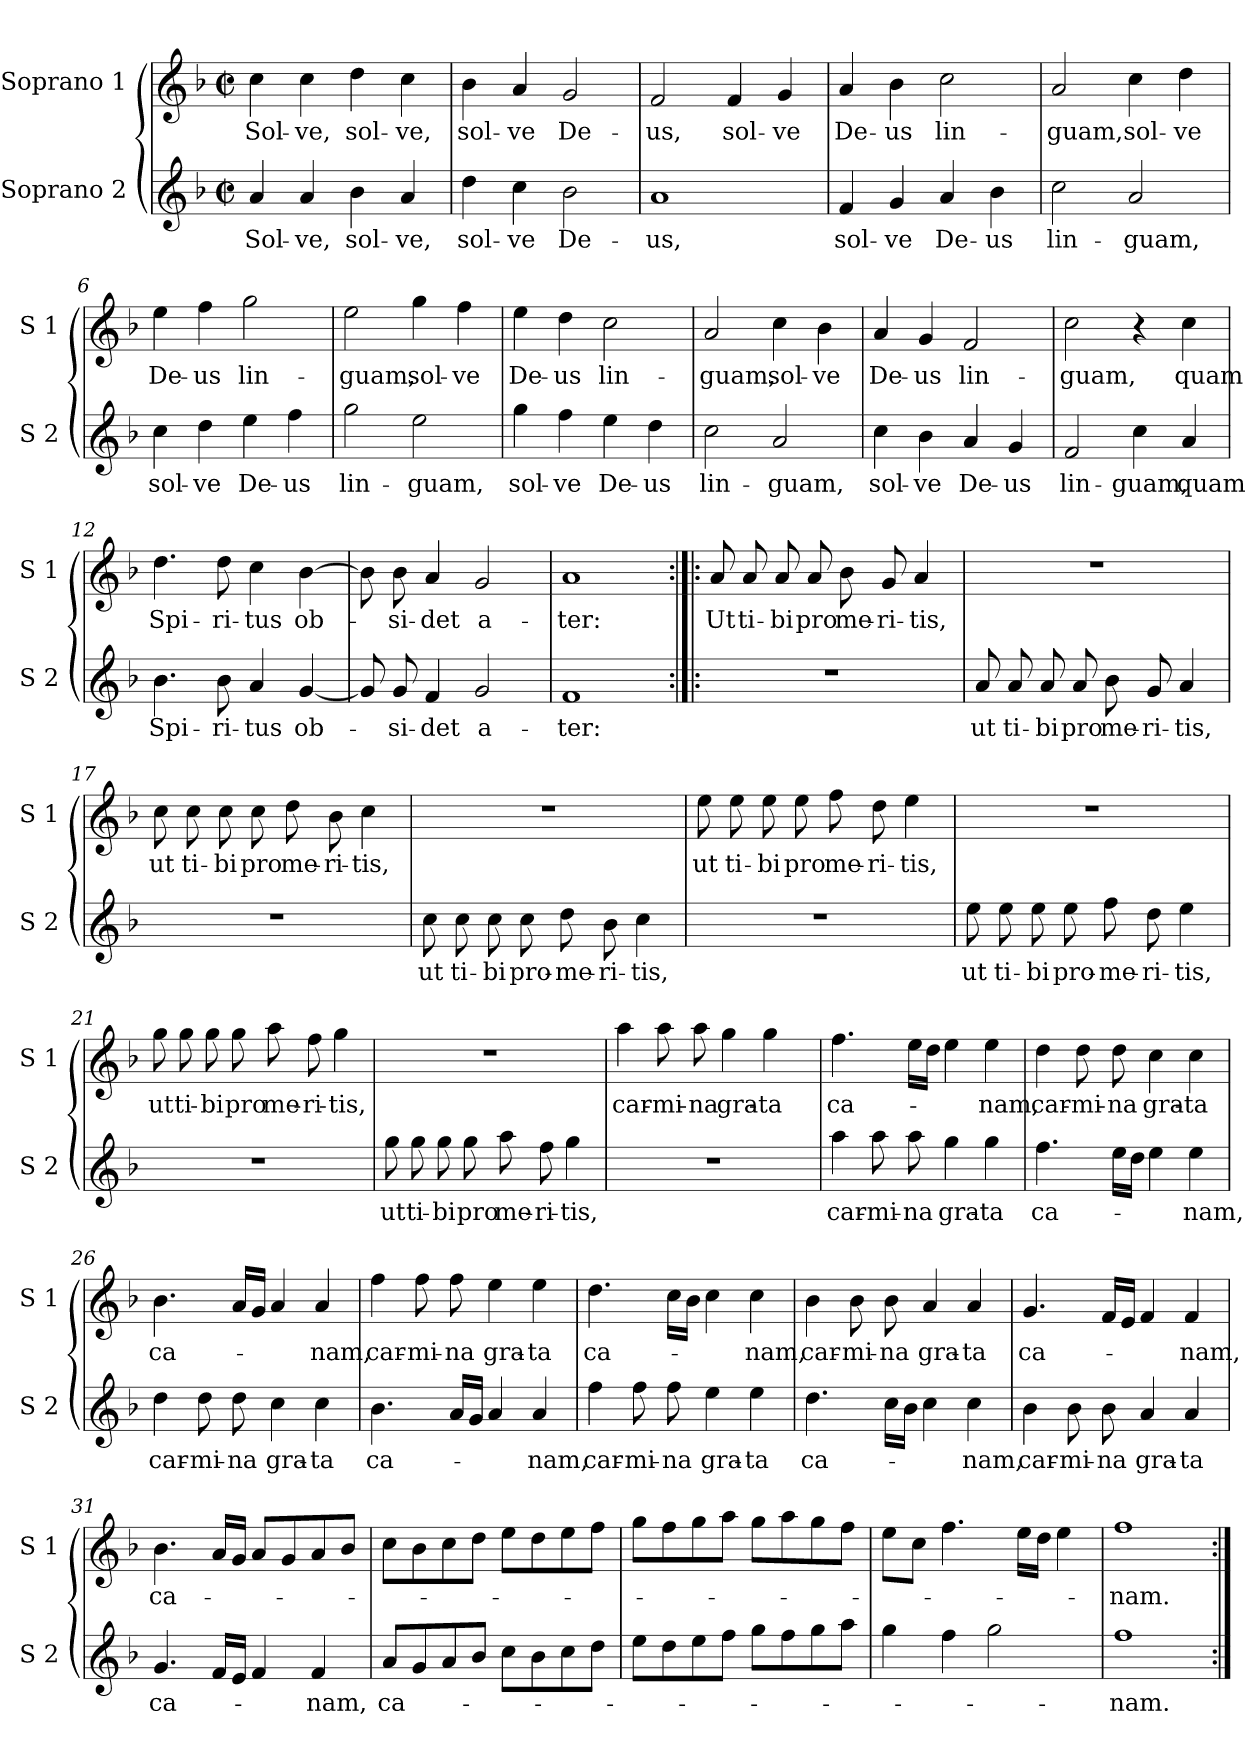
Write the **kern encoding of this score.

**kern	**text	**kern	**text
*part2	*part2	*part1	*part1
*staff2	*staff2	*staff1	*staff1
*I"Soprano 2	*	*I"Soprano 1	*
*I'S 2	*	*I'S 1	*
*clefG2	*	*clefG2	*
*k[b-]	*	*k[b-]	*
*F:	*	*F:	*
*M2/2	*	*M2/2	*
*met(c|)	*	*met(c|)	*
=1	=1	=1	=1
!	!LO:LY:b	!	!LO:LY:b
4a/	Sol-	4cc\	Sol-
!	!LO:LY:b	!	!LO:LY:b
4a/	-ve,	4cc\	-ve,
!	!LO:LY:b	!	!LO:LY:b
4b-\	sol-	4dd\	sol-
!	!LO:LY:b	!	!LO:LY:b
4a/	-ve,	4cc\	-ve,
=2	=2	=2	=2
!	!LO:LY:b	!	!LO:LY:b
4dd\	sol-	4b-\	sol-
!	!LO:LY:b	!	!LO:LY:b
4cc\	-ve	4a/	-ve
!	!LO:LY:b	!	!LO:LY:b
2b-\	De-	2g/	De-
=3	=3	=3	=3
!	!LO:LY:b	!	!LO:LY:b
1a	-us,	2f/	-us,
!	!	!	!LO:LY:b
.	.	4f/	sol-
!	!	!	!LO:LY:b
.	.	4g/	-ve
=4	=4	=4	=4
!	!LO:LY:b	!	!LO:LY:b
4f/	sol-	4a/	De-
!	!LO:LY:b	!	!LO:LY:b
4g/	-ve	4b-\	-us
!	!LO:LY:b	!	!LO:LY:b
4a/	De-	2cc\	lin-
!	!LO:LY:b	!	!
4b-\	-us	.	.
=5	=5	=5	=5
!	!LO:LY:b	!	!LO:LY:b
2cc\	lin-	2a/	-guam,
!	!LO:LY:b	!	!LO:LY:b
2a/	-guam,	4cc\	sol-
!	!	!	!LO:LY:b
.	.	4dd\	-ve
!!LO:LB:g=z
=6	=6	=6	=6
!	!LO:LY:b	!	!LO:LY:b
4cc\	sol-	4ee\	De-
!	!LO:LY:b	!	!LO:LY:b
4dd\	-ve	4ff\	-us
!	!LO:LY:b	!	!LO:LY:b
4ee\	De-	2gg\	lin-
!	!LO:LY:b	!	!
4ff\	-us	.	.
=7	=7	=7	=7
!	!LO:LY:b	!	!LO:LY:b
2gg\	lin-	2ee\	-guam,
!	!LO:LY:b	!	!LO:LY:b
2ee\	-guam,	4gg\	sol-
!	!	!	!LO:LY:b
.	.	4ff\	-ve
=8	=8	=8	=8
!	!LO:LY:b	!	!LO:LY:b
4gg\	sol-	4ee\	De-
!	!LO:LY:b	!	!LO:LY:b
4ff\	-ve	4dd\	-us
!	!LO:LY:b	!	!LO:LY:b
4ee\	De-	2cc\	lin-
!	!LO:LY:b	!	!
4dd\	-us	.	.
=9	=9	=9	=9
!	!LO:LY:b	!	!LO:LY:b
2cc\	lin-	2a/	-guam,
!	!LO:LY:b	!	!LO:LY:b
2a/	-guam,	4cc\	sol-
!	!	!	!LO:LY:b
.	.	4b-\	-ve
=10	=10	=10	=10
!	!LO:LY:b	!	!LO:LY:b
4cc\	sol-	4a/	De-
!	!LO:LY:b	!	!LO:LY:b
4b-\	-ve	4g/	-us
!	!LO:LY:b	!	!LO:LY:b
4a/	De-	2f/	lin-
!	!LO:LY:b	!	!
4g/	-us	.	.
!!LO:LB:g=z
=11	=11	=11	=11
!	!LO:LY:b	!	!LO:LY:b
2f/	lin-	2cc\	-guam,
!	!LO:LY:b	!	!
4cc\	-guam,	4r	.
!	!LO:LY:b	!	!LO:LY:b
4a/	quam	4cc\	quam
=12	=12	=12	=12
!	!LO:LY:b	!	!LO:LY:b
4.b-\	Spi-	4.dd\	Spi-
!	!LO:LY:b	!	!LO:LY:b
8b-\	-ri-	8dd\	-ri-
!	!LO:LY:b	!	!LO:LY:b
4a/	-tus	4cc\	-tus
!	!LO:LY:b	!	!LO:LY:b
[4g/	ob-	[4b-\	ob-
=13	=13	=13	=13
8g/]	.	8b-\]	.
!	!LO:LY:b	!	!LO:LY:b
8g/	-si-	8b-\	-si-
!	!LO:LY:b	!	!LO:LY:b
4f/	-det	4a/	-det
!	!LO:LY:b	!	!LO:LY:b
2g/	a-	2g/	a-
=14	=14	=14	=14
!	!LO:LY:b	!	!LO:LY:b
1f	-ter:	1a	-ter:
=15:|!|:	=15:|!|:	=15:|!|:	=15:|!|:
!	!	!	!LO:LY:b
1r	.	8a/	Ut
!	!	!	!LO:LY:b
.	.	8a/	ti-
!	!	!	!LO:LY:b
.	.	8a/	-bi
!	!	!	!LO:LY:b
.	.	8a/	pro
!	!	!	!LO:LY:b
.	.	8b-\	me-
!	!	!	!LO:LY:b
.	.	8g/	-ri-
!	!	!	!LO:LY:b
.	.	4a/	-tis,
!!LO:LB:g=z
=16	=16	=16	=16
!	!LO:LY:b	!	!
8a/	ut	1r	.
!	!LO:LY:b	!	!
8a/	ti-	.	.
!	!LO:LY:b	!	!
8a/	-bi	.	.
!	!LO:LY:b	!	!
8a/	pro	.	.
!	!LO:LY:b	!	!
8b-\	me-	.	.
!	!LO:LY:b	!	!
8g/	-ri-	.	.
!	!LO:LY:b	!	!
4a/	-tis,	.	.
=17	=17	=17	=17
!	!	!	!LO:LY:b
1r	.	8cc\	ut
!	!	!	!LO:LY:b
.	.	8cc\	ti-
!	!	!	!LO:LY:b
.	.	8cc\	-bi
!	!	!	!LO:LY:b
.	.	8cc\	pro
!	!	!	!LO:LY:b
.	.	8dd\	me-
!	!	!	!LO:LY:b
.	.	8b-\	-ri-
!	!	!	!LO:LY:b
.	.	4cc\	-tis,
=18	=18	=18	=18
!	!LO:LY:b	!	!
8cc\	ut	1r	.
!	!LO:LY:b	!	!
8cc\	ti-	.	.
!	!LO:LY:b	!	!
8cc\	-bi	.	.
!	!LO:LY:b	!	!
8cc\	pro-	.	.
!	!LO:LY:b	!	!
8dd\	-me-	.	.
!	!LO:LY:b	!	!
8b-\	-ri-	.	.
!	!LO:LY:b	!	!
4cc\	-tis,	.	.
=19	=19	=19	=19
!	!	!	!LO:LY:b
1r	.	8ee\	ut
!	!	!	!LO:LY:b
.	.	8ee\	ti-
!	!	!	!LO:LY:b
.	.	8ee\	-bi
!	!	!	!LO:LY:b
.	.	8ee\	pro
!	!	!	!LO:LY:b
.	.	8ff\	me-
!	!	!	!LO:LY:b
.	.	8dd\	-ri-
!	!	!	!LO:LY:b
.	.	4ee\	-tis,
!!LO:LB:g=z
=20	=20	=20	=20
!	!LO:LY:b	!	!
8ee\	ut	1r	.
!	!LO:LY:b	!	!
8ee\	ti-	.	.
!	!LO:LY:b	!	!
8ee\	-bi	.	.
!	!LO:LY:b	!	!
8ee\	pro-	.	.
!	!LO:LY:b	!	!
8ff\	-me-	.	.
!	!LO:LY:b	!	!
8dd\	-ri-	.	.
!	!LO:LY:b	!	!
4ee\	-tis,	.	.
=21	=21	=21	=21
!	!	!	!LO:LY:b
1r	.	8gg\	ut
!	!	!	!LO:LY:b
.	.	8gg\	ti-
!	!	!	!LO:LY:b
.	.	8gg\	-bi
!	!	!	!LO:LY:b
.	.	8gg\	pro
!	!	!	!LO:LY:b
.	.	8aa\	me-
!	!	!	!LO:LY:b
.	.	8ff\	-ri-
!	!	!	!LO:LY:b
.	.	4gg\	-tis,
=22	=22	=22	=22
!	!LO:LY:b	!	!
8gg\	ut	1r	.
!	!LO:LY:b	!	!
8gg\	ti-	.	.
!	!LO:LY:b	!	!
8gg\	-bi	.	.
!	!LO:LY:b	!	!
8gg\	pro	.	.
!	!LO:LY:b	!	!
8aa\	me-	.	.
!	!LO:LY:b	!	!
8ff\	-ri-	.	.
!	!LO:LY:b	!	!
4gg\	-tis,	.	.
=23	=23	=23	=23
!	!	!	!LO:LY:b
1r	.	4aa\	car-
!	!	!	!LO:LY:b
.	.	8aa\	-mi-
!	!	!	!LO:LY:b
.	.	8aa\	-na
!	!	!	!LO:LY:b
.	.	4gg\	gra-
!	!	!	!LO:LY:b
.	.	4gg\	-ta
!!LO:PB:g=z
=24	=24	=24	=24
!	!LO:LY:b	!	!LO:LY:b
4aa\	car-	4.ff\	ca-
!	!LO:LY:b	!	!
8aa\	-mi-	.	.
!	!LO:LY:b	!	!
8aa\	-na	16ee\LL	.
.	.	16dd\JJ	.
!	!LO:LY:b	!	!
4gg\	gra-	4ee\	.
!	!LO:LY:b	!	!LO:LY:b
4gg\	-ta	4ee\	-nam,
=25	=25	=25	=25
!	!LO:LY:b	!	!LO:LY:b
4.ff\	ca-	4dd\	car-
!	!	!	!LO:LY:b
.	.	8dd\	-mi-
!	!	!	!LO:LY:b
16ee\LL	.	8dd\	-na
16dd\JJ	.	.	.
!	!	!	!LO:LY:b
4ee\	.	4cc\	gra-
!	!LO:LY:b	!	!LO:LY:b
4ee\	-nam,	4cc\	-ta
=26	=26	=26	=26
!	!LO:LY:b	!	!LO:LY:b
4dd\	car-	4.b-\	ca-
!	!LO:LY:b	!	!
8dd\	-mi-	.	.
!	!LO:LY:b	!	!
8dd\	-na	16a/LL	.
.	.	16g/JJ	.
!	!LO:LY:b	!	!
4cc\	gra-	4a/	.
!	!LO:LY:b	!	!LO:LY:b
4cc\	-ta	4a/	-nam,
=27	=27	=27	=27
!	!LO:LY:b	!	!LO:LY:b
4.b-\	ca-	4ff\	car-
!	!	!	!LO:LY:b
.	.	8ff\	-mi-
!	!	!	!LO:LY:b
16a/LL	.	8ff\	-na
16g/JJ	.	.	.
!	!	!	!LO:LY:b
4a/	.	4ee\	gra-
!	!LO:LY:b	!	!LO:LY:b
4a/	-nam,	4ee\	-ta
!!LO:LB:g=z
=28	=28	=28	=28
!	!LO:LY:b	!	!LO:LY:b
4ff\	car-	4.dd\	ca-
!	!LO:LY:b	!	!
8ff\	-mi-	.	.
!	!LO:LY:b	!	!
8ff\	-na	16cc\LL	.
.	.	16b-\JJ	.
!	!LO:LY:b	!	!
4ee\	gra-	4cc\	.
!	!LO:LY:b	!	!LO:LY:b
4ee\	-ta	4cc\	-nam,
=29	=29	=29	=29
!	!LO:LY:b	!	!LO:LY:b
4.dd\	ca-	4b-\	car-
!	!	!	!LO:LY:b
.	.	8b-\	-mi-
!	!	!	!LO:LY:b
16cc\LL	.	8b-\	-na
16b-\JJ	.	.	.
!	!	!	!LO:LY:b
4cc\	.	4a/	gra-
!	!LO:LY:b	!	!LO:LY:b
4cc\	-nam,	4a/	-ta
=30	=30	=30	=30
!	!LO:LY:b	!	!LO:LY:b
4b-\	car-	4.g/	ca-
!	!LO:LY:b	!	!
8b-\	-mi-	.	.
!	!LO:LY:b	!	!
8b-\	-na	16f/LL	.
.	.	16e/JJ	.
!	!LO:LY:b	!	!
4a/	gra-	4f/	.
!	!LO:LY:b	!	!LO:LY:b
4a/	-ta	4f/	-nam,
=31	=31	=31	=31
!	!LO:LY:b	!	!LO:LY:b
4.g/	ca-	4.b-\	ca-
16f/LL	.	16a/LL	.
16e/JJ	.	16g/JJ	.
4f/	.	8a/L	.
.	.	8g/	.
!	!LO:LY:b	!	!
4f/	-nam,	8a/	.
.	.	8b-/J	.
!!LO:LB:g=z
=32	=32	=32	=32
!	!LO:LY:b	!	!
8a/L	ca-	8cc\L	.
8g/	.	8b-\	.
8a/	.	8cc\	.
8b-/J	.	8dd\J	.
8cc\L	.	8ee\L	.
8b-\	.	8dd\	.
8cc\	.	8ee\	.
8dd\J	.	8ff\J	.
=33	=33	=33	=33
8ee\L	.	8gg\L	.
8dd\	.	8ff\	.
8ee\	.	8gg\	.
8ff\J	.	8aa\J	.
8gg\L	.	8gg\L	.
8ff\	.	8aa\	.
8gg\	.	8gg\	.
8aa\J	.	8ff\J	.
=34	=34	=34	=34
4gg\	.	8ee\L	.
.	.	8cc\J	.
4ff\	.	4.ff\	.
2gg\	.	.	.
.	.	16ee\LL	.
.	.	16dd\JJ	.
.	.	4ee\	.
=35	=35	=35	=35
!	!LO:LY:b	!	!LO:LY:b
1ff	-nam.	1ff	-nam.
=:|!	=:|!	=:|!	=:|!
*-	*-	*-	*-
